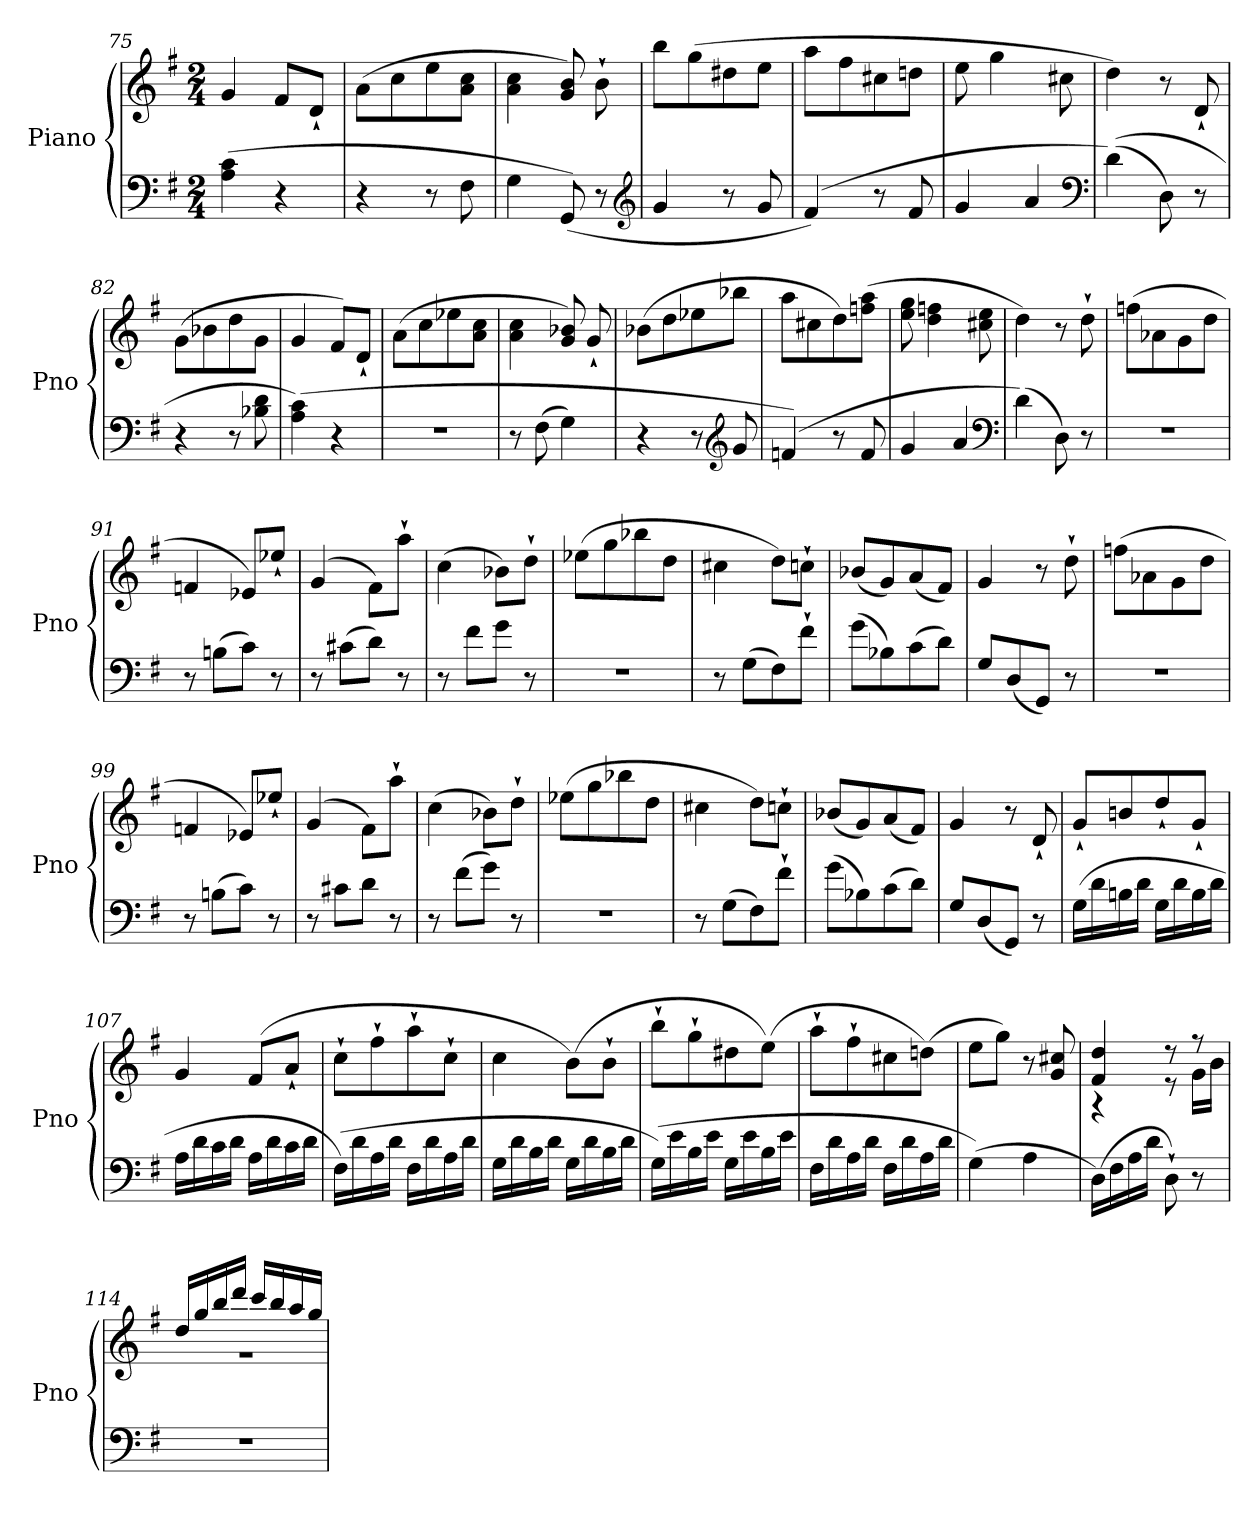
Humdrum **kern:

**kern	**kern
*part1	*part1
*staff2	*staff1
*I"Piano	*
*I'Pno	*
*clefF4	*clefG2
*k[f#]	*k[f#]
*G:	*G:
*M2/4	*M2/4
=75	=75
(4A\ 4c\	4g/
4r	8f#/L
.	8d`/J
=76	=76
4r	(8a\L
.	8cc\
8r	8ee\
8F#\	8a\ 8cc\J
=77	=77
4G\	4a\ 4cc\
(8GG/)	8g/ 8b/)
8r	8b`\
*clefG2	*
=78	=78
4g/	8bb\L
.	(8gg\
8r	8dd#X\
8g/	8ee\J
=79	=79
(4f#/)	8aa\L
.	8ff#\
8r	8cc#X\
8f#/	8ddn\J
=80	=80
4g/	8ee\
.	4gg\
4a/	.
.	8cc#X\
*clefF4	*
=81	=81
((4d\)	4dd\)
8D\)	8r
8r	8d`/
=82	=82
4r	(8g\L
.	8b-X\
8r	8dd\
8B-X\ 8d\	8g\J
=83	=83
(4A\ 4c\)	4g/
4r	8f#/L)
.	8d`/J
=84	=84
2r	(8a\L
.	8cc\
.	8ee-X\
.	8a\ 8cc\J
=85	=85
8r	4a\ 4cc\
(8F#\	.
4G\)	8g/ 8b-X/)
.	8g`/
=86	=86
4r	(8b-X\L
.	8dd\
8r	8ee-X\
*clefG2	*
8g/	8bb-X\J
=87	=87
(4fn/)	8aa\L
.	8cc#X\
8r	8dd\)
8f/	(8ffn\ 8aa\J
=88	=88
4g/	8ee\ 8gg\
.	4dd\ 4ffn\
4a/	.
.	8cc#X\ 8ee\
*clefF4	*
=89	=89
(4d\)	4dd\)
8D\)	8r
8r	8dd`\
=90	=90
2r	(8ffn\L
.	8a-X\
.	8g\
.	8dd\J
=91	=91
8r	4fn/
(8Bn\L	.
8c\J)	8e-X/L)
8r	8ee-X`/J
=92	=92
8r	(4g/
(8c#X\L	.
8d\J)	8f#\L)
8r	8aa`\J
=93	=93
8r	(4cc\
8f#\L	.
8g\J	8b-X\L)
8r	8dd`\J
=94	=94
2r	(8ee-X\L
.	8gg\
.	8bb-X\
.	8dd\J
=95	=95
8r	4cc#X\
(8G\L	.
8F#\)	8dd\L)
8f#`\J	8ccn`\J
=96	=96
(8g\L	(8b-X/L
8B-X\)	8g/)
(8c\	(8a/
8d\J)	8f#/J)
=97	=97
8G/L	4g/
(8D/	.
8GG/J)	8r
8r	8dd`\
=98	=98
2r	(8ffn\L
.	8a-X\
.	8g\
.	8dd\J
=99	=99
8r	4fn/
(8Bn\L	.
8c\J)	8e-X/L)
8r	8ee-X`/J
=100	=100
8r	(4g/
8c#X\L	.
8d\J	8f#\L)
8r	8aa`\J
=101	=101
8r	(4cc\
(8f#\L	.
8g\J)	8b-X\L)
8r	8dd`\J
=102	=102
2r	(8ee-X\L
.	8gg\
.	8bb-X\
.	8dd\J
=103	=103
8r	4cc#X\
(8G\L	.
8F#\)	8dd\L)
8f#`\J	8ccn`\J
=104	=104
(8g\L	(8b-X/L
8B-X\)	8g/)
(8c\	(8a/
8d\J)	8f#/J)
=105	=105
8G/L	4g/
(8D/	.
8GG/J)	8r
8r	8d`/
=106	=106
(16G\LL	8g`/L
16d\	.
16Bn\	8bn/
16d\JJ	.
16G\LL	8dd`/
16d\	.
16B\	8g`/J
16d\JJ	.
=107	=107
16A\LL	4g/
16d\	.
16c\	.
16d\JJ	.
16A\LL	(8f#/L
16d\	.
16c\	8a`/J
16d\JJ	.
=108	=108
(16F#\LL)	8cc`\L
16d\	.
16A\	8ff#`\
16d\JJ	.
16F#\LL	8aa`\
16d\	.
16A\	8cc`\J
16d\JJ	.
=109	=109
16G\LL	4cc\
16d\	.
16B\	.
16d\JJ	.
16G\LL	(8b\L)
16d\	.
16B\	8b`\J
16d\JJ	.
=110	=110
(16G\LL)	8bb`\L
16e\	.
16B\	8gg`\
16e\JJ	.
16G\LL	8dd#X\
16e\	.
16B\	(8ee\J)
16e\JJ	.
=111	=111
16F#\LL	8aa`\L
16d\	.
16A\	8ff#`\
16d\JJ	.
16F#\LL	8cc#X\
16d\	.
16A\	(8ddn\J)
16d\JJ	.
=112	=112
(4G\)	8ee\L
.	8gg\J)
4A\	8r
.	8g/ 8cc#X/
=113	=113
*	*^
(16D\LL)	4f#/ 4dd/	4r
16F#\	.	.
16A\	.	.
16d\JJ	.	.
8D`\)	8r	8r
8r	8r	16g\LL
.	.	16b\JJ
=114	=114	=114
2r	16dd/LL	2r
.	16gg/	.
.	16bb/	.
.	16ddd/JJ	.
.	16ccc/LL	.
.	16bb/	.
.	16aa/	.
.	16gg/JJ	.
*	*v	*v
=	=
*-	*-
